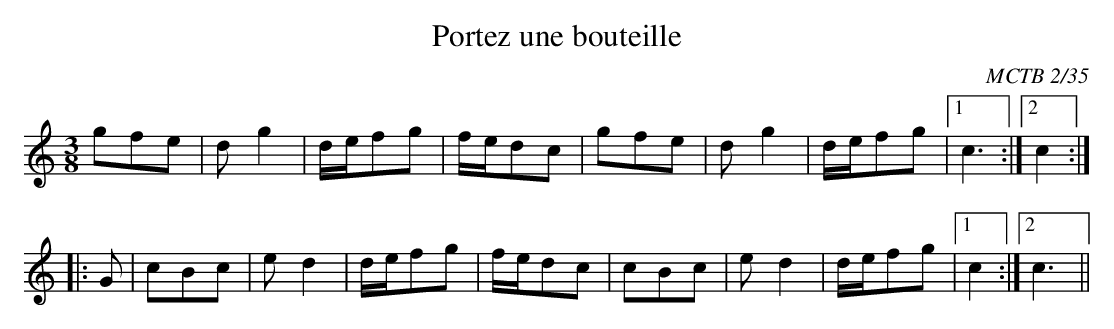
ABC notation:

X:1
T:Portez une bouteille
C:MCTB 2/35
M:3/8
L:1/8
K:C
gfe|dg2|d/e/fg|f/e/dc|\
gfe|dg2|d/e/fg|1 c3:|2 c2:|
|:G|cBc|ed2|d/e/fg|f/e/dc|\
cBc|ed2|d/e/fg|1 c2:|2 c3||
